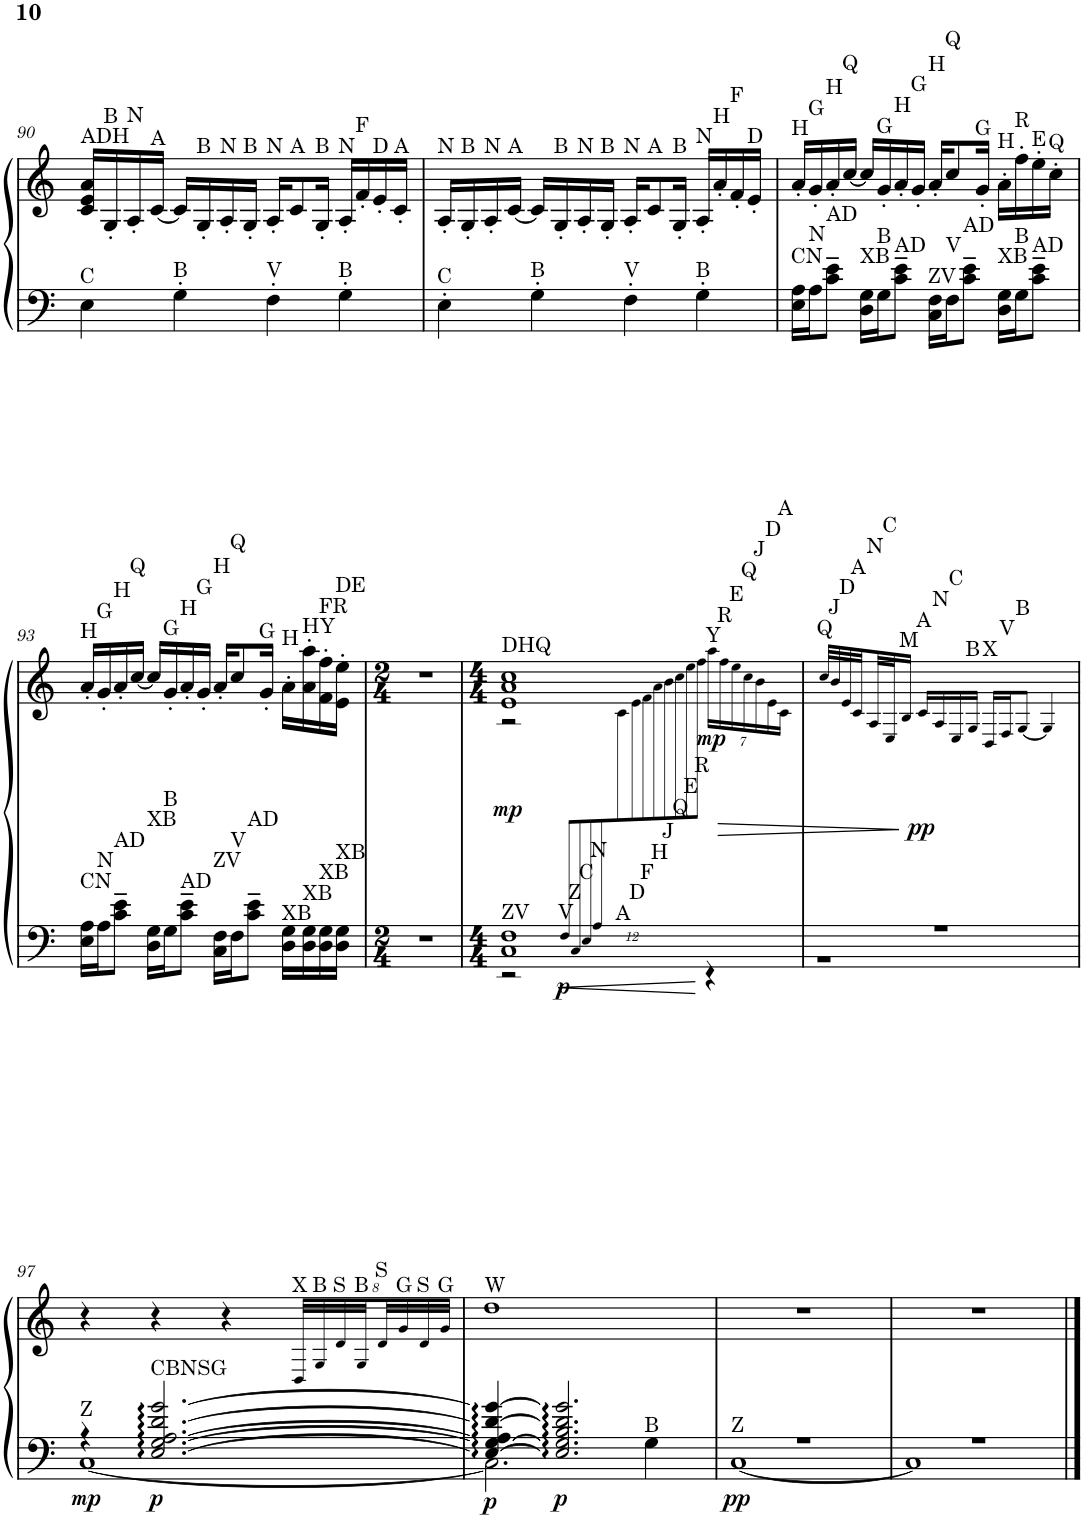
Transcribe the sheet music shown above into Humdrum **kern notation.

**kern	**kern	**dynam
*part1	*part1	*part1
*staff2	*staff1	*staff1/2
*I"Piano	*	*
*I'Pno.	*	*
!!LO:PB:g=z
*clefF4	*clefG2	*
*k[]	*k[]	*
*M4/4	*M4/4	*
*met(c)	*met(c)	*
=90	=90	=90
!	!LO:TX:a:t=ADH	!
!LO:TX:a:t=C	!	!
4E\	16c/ 16e/ 16a/LL	.
!	!LO:TX:a:t=B	!
.	16G'/	.
!	!LO:TX:a:t=N	!
.	16A'/	.
!	!LO:TX:a:t=A	!
.	[16c/JJ	.
!LO:TX:a:t=B	!	!
4G'\	16c/LL]	.
!	!LO:TX:a:t=B	!
.	16G'/	.
!	!LO:TX:a:t=N	!
.	16A'/	.
!	!LO:TX:a:t=B	!
.	16G'/JJ	.
!	!LO:TX:a:t=N	!
!LO:TX:a:t=V	!	!
4F'\	16A'/KL	.
!	!LO:TX:a:t=A	!
.	8c/	.
!	!LO:TX:a:t=B	!
.	16G'/Jk	.
!	!LO:TX:a:t=N	!
!LO:TX:a:t=B	!	!
4G'\	16A'/LL	.
!	!LO:TX:a:t=F	!
.	16f'/	.
!	!LO:TX:a:t=D	!
.	16e'/	.
!	!LO:TX:a:t=A	!
.	16c'/JJ	.
=91	=91	=91
!	!LO:TX:a:t=N	!
!LO:TX:a:t=C	!	!
4E'\	16A'/LL	.
!	!LO:TX:a:t=B	!
.	16G'/	.
!	!LO:TX:a:t=N	!
.	16A'/	.
!	!LO:TX:a:t=A	!
.	[16c/JJ	.
!LO:TX:a:t=B	!	!
4G'\	16c/LL]	.
!	!LO:TX:a:t=B	!
.	16G'/	.
!	!LO:TX:a:t=N	!
.	16A'/	.
!	!LO:TX:a:t=B	!
.	16G'/JJ	.
!	!LO:TX:a:t=N	!
!LO:TX:a:t=V	!	!
4F'\	16A'/KL	.
!	!LO:TX:a:t=A	!
.	8c/	.
!	!LO:TX:a:t=B	!
.	16G'/Jk	.
!	!LO:TX:a:t=N	!
!LO:TX:a:t=B	!	!
4G'\	16A'/LL	.
!	!LO:TX:a:t=H	!
.	16a'/	.
!	!LO:TX:a:t=F	!
.	16f'/	.
!	!LO:TX:a:t=D	!
.	16e'/JJ	.
=92	=92	=92
!	!LO:TX:a:t=H	!
!LO:TX:a:t=CN	!	!
16E\ 16A\LL	16a'/LL	.
!	!LO:TX:a:t=G	!
!LO:TX:a:t=N	!	!
16A\J	16g'/	.
!	!LO:TX:a:t=H	!
!LO:TX:a:t=AD	!	!
8c\~ 8e\~J	16a'/	.
!	!LO:TX:a:t=Q	!
.	[16cc/JJ	.
!LO:TX:a:t=XB	!	!
16D\ 16G\LL	16cc/LL]	.
!	!LO:TX:a:t=G	!
!LO:TX:a:t=B	!	!
16G\J	16g'/	.
!	!LO:TX:a:t=H	!
!LO:TX:a:t=AD	!	!
8c\~ 8e\~J	16a'/	.
!	!LO:TX:a:t=G	!
.	16g'/JJ	.
!	!LO:TX:a:t=H	!
!LO:TX:a:t=ZV	!	!
16C\ 16F\LL	16a'/KL	.
!	!LO:TX:a:t=Q	!
!LO:TX:a:t=V	!	!
16F\J	8cc/	.
!LO:TX:a:t=AD	!	!
8c\~ 8e\~J	.	.
!	!LO:TX:a:t=G	!
.	16g'/Jk	.
!	!LO:TX:a:t=H	!
!LO:TX:a:t=XB	!	!
16D\ 16G\LL	16a'\LL	.
!	!LO:TX:a:t=R	!
!LO:TX:a:t=B	!	!
16G\J	16ff'\	.
!	!LO:TX:a:t=E	!
!LO:TX:a:t=AD	!	!
8c\~ 8e\~J	16ee'\	.
!	!LO:TX:a:t=Q	!
.	16cc'\JJ	.
!!LO:LB:g=z
=93	=93	=93
!	!LO:TX:a:t=H	!
!LO:TX:a:t=CN	!	!
16E\ 16A\LL	16a'/LL	.
!	!LO:TX:a:t=G	!
!LO:TX:a:t=N	!	!
16A\J	16g'/	.
!	!LO:TX:a:t=H	!
!LO:TX:a:t=AD	!	!
8c\~ 8e\~J	16a'/	.
!	!LO:TX:a:t=Q	!
.	[16cc/JJ	.
!LO:TX:a:t=XB	!	!
16D\ 16G\LL	16cc/LL]	.
!	!LO:TX:a:t=G	!
!LO:TX:a:t=B	!	!
16G\J	16g'/	.
!	!LO:TX:a:t=H	!
!LO:TX:a:t=AD	!	!
8c\~ 8e\~J	16a'/	.
!	!LO:TX:a:t=G	!
.	16g'/JJ	.
!	!LO:TX:a:t=H	!
!LO:TX:a:t=ZV	!	!
16C\ 16F\LL	16a'/KL	.
!	!LO:TX:a:t=Q	!
!LO:TX:a:t=V	!	!
16F\J	8cc/	.
!LO:TX:a:t=AD	!	!
8c\~ 8e\~J	.	.
!	!LO:TX:a:t=G	!
.	16g'/Jk	.
!	!LO:TX:a:t=H	!
!LO:TX:a:t=XB	!	!
16D\ 16G\LL	16a'\LL	.
!	!LO:TX:a:t=HY	!
!LO:TX:a:t=XB	!	!
16D\ 16G\	16a\' 16aa\'	.
!	!LO:TX:a:t=FR	!
!LO:TX:a:t=XB	!	!
16D\ 16G\	16f\' 16ff\'	.
!	!LO:TX:a:t=DE	!
!LO:TX:a:t=XB	!	!
16D\ 16G\JJ	16e\' 16ee\'JJ	.
=94	=94	=94
*M2/4	*M2/4	*
2r	2r	.
=95	=95	=95
*M4/4	*M4/4	*
*^	*^	*
*	*	*	*^	*
!	!	!LO:TX:a:t=DHQ	!	!	!
!LO:TX:a:t=ZV	!	!	!	!	!
!	!	!	!	!	!LO:DY:b
*^	*	*	*	*	*
*	*	*^	*	*	*	*
*	*	*	*^	*	*	*	*
*	*	*	*	*^	*	*	*	*
*	*	*	*	*	*^	*	*	*	*
*	*	*	*	*	*	*^	*	*	*	*
*	*	*	*	*	*	*	*^	*	*	*	*
1C 1F	2r	3ryy	2ryy	3ryy	3%2ryy	2ryy	3%2ryy	3%2ryy	1e 1a 1cc	2r	12%7ryy	mp
.	.	6ryy	.	6...ryy	.	.	.	.	.	.	.	.
*	*Xbrackettup	*	*	*	*	*	*	*	*	*	*	*
!	!LO:TX:a:t=V	!	!	!	!	!	!	!	!	!	!	!
!	!	!	!	!	!	!	!	!	!	!	!	!LO:HP:b=2
!	!	!	!	!	!	!	!	!	!	!	!	!LO:DY:n=1:b=2
.	48F!/L	12ryy	8ryy	.	.	8.ryy	.	.	.	4ryy	.	< p
!	!LO:TX:a:t=Z	!	!	!	!	!	!	!	!	!	!	!
.	48C!/	.	.	.	.	.	.	.	.	.	.	.
!	!LO:TX:a:t=C	!	!	!	!	!	!	!	!	!	!	!
.	48E!/	.	.	.	.	.	.	.	.	.	.	.
!	!LO:TX:a:t=N	!	!	!	!	!	!	!	!	!	!	!
.	48A!/	.	.	.	.	.	.	.	.	.	.	.
!	!LO:TX:a:t=A	!	!	!	!	!	!	!	!	!	!	!
.	6ryy	48ryy	.	.	.	.	.	.	.	.	48c!\	.
!	!	!LO:TX:a:t=D	!	!	!	!	!	!	!	!	!	!
.	.	3ryy	.	.	.	.	.	.	.	.	48e!\	.
!	!	!	!LO:TX:a:t=F	!	!	!	!	!	!	!	!	!
.	.	.	4.ryy	.	.	.	.	.	.	.	48f!\	.
!	!	!	!	!LO:TX:a:t=H	!	!	!	!	!	!	!	!
.	.	.	.	3ryy	.	.	.	.	.	.	48a!\	.
!	!	!	!	!	!LO:TX:a:t=J	!	!	!	!	!	!	!
.	.	.	.	.	3ryy	.	24ryy	24.ryy	.	.	48b!\	.
!	!	!	!	!	!	!LO:TX:a:t=Q	!	!	!	!	!	!
.	.	.	.	.	.	4ryy	.	.	.	.	48cc!\	.
!	!	!	!	!	!	!	!LO:TX:a:t=E	!	!	!	!	!
.	.	.	.	.	.	.	6..ryy	.	.	.	48ee!\	.
!	!	!	!	!	!	!	!	!LO:TX:a:t=R	!	!	!	!
.	.	.	.	.	.	.	.	6ryy	.	.	48ff!\J	.
*	*	*	*	*	*	*	*	*	*	*Xbrackettup	*	*
!	!	!	!	!	!	!	!	!	!	!LO:TX:a:t=Y	!	!
!	!	!	!	!	!	!	!	!	!	!	!	!LO:DY:n=2:b
.	4r	.	.	.	.	.	.	.	.	28aa!\LL	4ryy	[ mp
!	!	!	!	!	!	!	!	!	!	!LO:TX:a:t=R	!	!
!	!	!	!	!	!	!	!	!	!	!	!	!LO:HP:b
.	.	.	.	.	.	.	.	.	.	28ff!\	.	>
!	!	!	!	!	!	!	!	!	!	!LO:TX:a:t=E	!	!
.	.	.	.	.	.	.	.	.	.	28ee!\	.	.
!	!	!	!	!	!	!	!	!	!	!LO:TX:a:t=Q	!	!
.	.	.	.	.	.	.	.	.	.	28cc!\	.	.
!	!	!	!	!	!	!	!	!	!	!LO:TX:a:t=J	!	!
.	.	.	.	.	.	.	.	.	.	28b!\	.	.
.	.	.	.	.	.	.	.	12ryy	.	.	.	.
!	!	!	!	!	!	!	!	!	!	!LO:TX:a:t=D	!	!
.	.	.	.	.	.	.	.	.	.	28e!\	.	.
.	.	24.ryy	.	.	.	16ryy	.	.	.	.	.	.
!	!	!	!	!	!	!	!	!	!	!LO:TX:a:t=A	!	!
.	.	.	.	.	.	.	.	.	.	28c!\JJ	.	.
.	.	.	.	48ryy	.	.	.	48ryy	.	.	.	.
=96	=96	=96	=96	=96	=96	=96	=96	=96	=96	=96	=96	=96
!	!	!	!	!	!	!	!	!	!LO:TX:a:t=Q	!	!	!
*	*v	*v	*v	*v	*v	*v	*v	*v	*	*	*	*
*	*	*v	*v	*v	*
1r	1r	32cc!/LLL	.
!	!	!LO:TX:a:t=J	!
.	.	32b!/	.
!	!	!LO:TX:a:t=D	!
.	.	32e!/	.
!	!	!LO:TX:a:t=A	!
.	.	32c!/	.
!	!	!LO:TX:a:t=N	!
.	.	32A!/	.
!	!	!LO:TX:a:t=C	!
.	.	32E!/J	.
!	!	!LO:TX:a:t=M	!
.	.	16B!/JJ	.
!	!	!LO:TX:a:t=A	!
!	!	!	!LO:DY:n=1:b
.	.	16c!/LL	] pp
!	!	!LO:TX:a:t=N	!
.	.	16A!/	.
!	!	!LO:TX:a:t=C	!
.	.	16E!/	.
!	!	!LO:TX:a:t=B	!
.	.	16G!/JJ	.
!	!	!LO:TX:a:t=X	!
.	.	16D!/LL	.
!	!	!LO:TX:a:t=V	!
.	.	16F!/J	.
!	!	!LO:TX:a:t=B	!
.	.	[8G!/J	.
.	.	4G!/]	.
!!LO:LB:g=z
=97	=97	=97	=97
!LO:TX:a:t=Z	!	!	!
!	!	!	!LO:DY:b=2
4r	[1C	4r	mp
!LO:TX:a:t=CBNSG	!	!	!
!	!	!	!LO:DY:b=2
[2.E/ [2.G/ [2.A/ [2.d/ [2.g/	.	4r	p
.	.	4r	.
!	!	!LO:TX:a:t=X	!
.	.	32D!/LLL	.
!	!	!LO:TX:a:t=B	!
.	.	32G!/	.
!	!	!LO:TX:a:t=S	!
.	.	32d!/	.
!	!	!LO:TX:a:t=B	!
.	.	32G!/	.
!	!	!LO:TX:a:t=S	!
.	.	32d!/	.
!	!	!LO:TX:a:t=G	!
.	.	32g!/	.
!	!	!LO:TX:a:t=S	!
.	.	32d!/	.
!	!	!LO:TX:a:t=G	!
.	.	32g!/JJJ	.
=98	=98	=98	=98
!	!	!LO:TX:a:t=W	!
!	!	!	!LO:DY:b=2
4E/_ 4G/_ 4A/] 4d/_ 4g/_	2.C\]	1dd	p
!	!	!	!LO:DY:b=2
2.E/] 2.G/] 2.B/ 2.d/] 2.g/]	.	.	p
!	!LO:TX:a:t=B	!	!
.	4G\	.	.
=99	=99	=99	=99
!LO:TX:a:t=Z	!	!	!
!	!	!	!LO:DY:b=2
1r	[1C	1r	pp
=100	=100	=100	=100
1r	1C]	1r	.
*v	*v	*	*
==	==	==
*-	*-	*-
